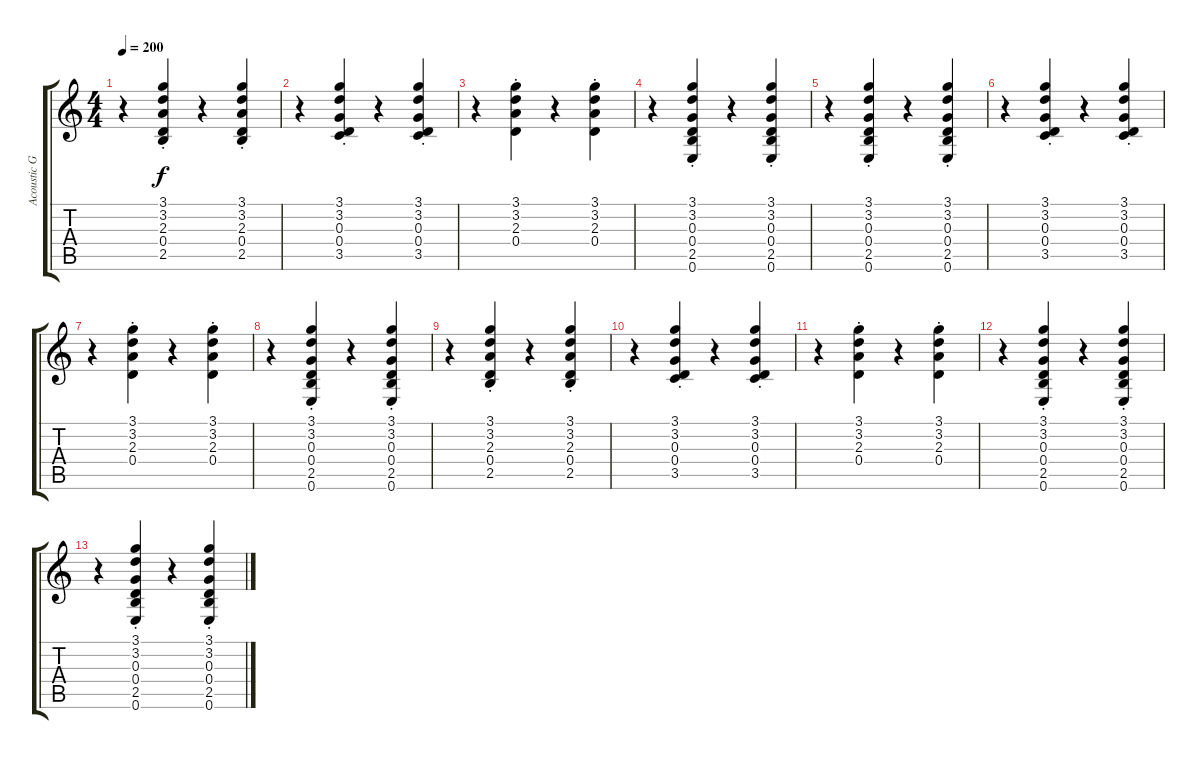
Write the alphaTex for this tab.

\track ("Acoustic Guitar 1" "Acoustic G") {instrument acousticguitarsteel}
\staff {score tabs}
\tuning (E4 B3 G3 D3 A2 E2) {hide}
\ts (4 4)
\tempo 200
\clef g2
\ks c
r.4{dy f} (3.1{st} 3.2{st} 2.3{st} 0.4{st} 2.5{st}).4 r.4 (3.1{st} 3.2{st} 2.3{st} 0.4{st} 2.5{st}).4 |
r.4 (3.1{st} 3.2{st} 0.3{st} 0.4{st} 3.5{st}).4 r.4 (3.1{st} 3.2{st} 0.3{st} 0.4{st} 3.5{st}).4 |
r.4 (3.1{st} 3.2{st} 2.3{st} 0.4{st}).4 r.4 (3.1{st} 3.2{st} 2.3{st} 0.4{st}).4 |
r.4 (3.1{st} 3.2{st} 0.3{st} 0.4{st} 2.5{st} 0.6{st}).4 r.4 (3.1{st} 3.2{st} 0.3{st} 0.4{st} 2.5{st} 0.6{st}).4 |
r.4 (3.1{st} 3.2{st} 0.3{st} 0.4{st} 2.5{st} 0.6{st}).4 r.4 (3.1{st} 3.2{st} 0.3{st} 0.4{st} 2.5{st} 0.6{st}).4 |
r.4 (3.1{st} 3.2{st} 0.3{st} 0.4{st} 3.5{st}).4 r.4 (3.1{st} 3.2{st} 0.3{st} 0.4{st} 3.5{st}).4 |
r.4 (3.1{st} 3.2{st} 2.3{st} 0.4{st}).4 r.4 (3.1{st} 3.2{st} 2.3{st} 0.4{st}).4 |
r.4 (3.1{st} 3.2{st} 0.3{st} 0.4{st} 2.5{st} 0.6{st}).4 r.4 (3.1{st} 3.2{st} 0.3{st} 0.4{st} 2.5{st} 0.6{st}).4 |
r.4 (3.1{st} 3.2{st} 2.3{st} 0.4{st} 2.5{st}).4 r.4 (3.1{st} 3.2{st} 2.3{st} 0.4{st} 2.5{st}).4 |
r.4 (3.1{st} 3.2{st} 0.3{st} 0.4{st} 3.5{st}).4 r.4 (3.1{st} 3.2{st} 0.3{st} 0.4{st} 3.5{st}).4 |
r.4 (3.1{st} 3.2{st} 2.3{st} 0.4{st}).4 r.4 (3.1{st} 3.2{st} 2.3{st} 0.4{st}).4 |
r.4 (3.1{st} 3.2{st} 0.3{st} 0.4{st} 2.5{st} 0.6{st}).4 r.4 (3.1{st} 3.2{st} 0.3{st} 0.4{st} 2.5{st} 0.6{st}).4 |
r.4 (3.1{st} 3.2{st} 0.3{st} 0.4{st} 2.5{st} 0.6{st}).4 r.4 (3.1{st} 3.2{st} 0.3{st} 0.4{st} 2.5{st} 0.6{st}).4
